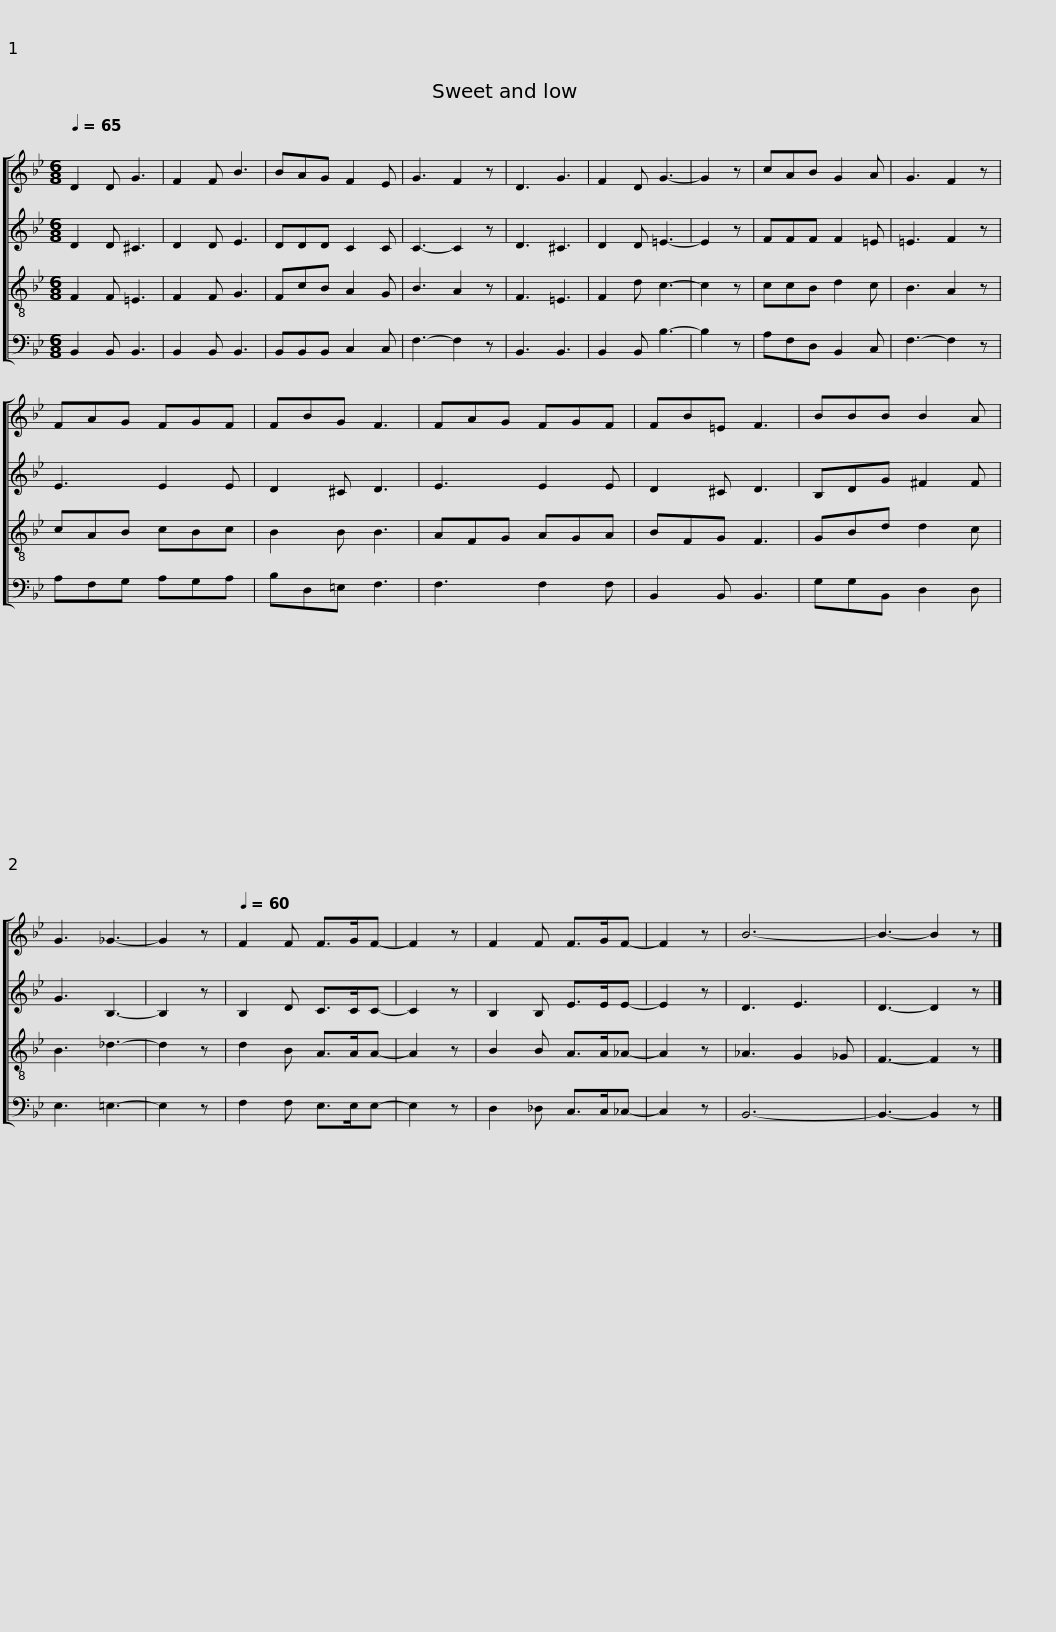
X:1
%%score [ 1 2 3 4 ]
L:1/8
Q:1/4=65
M:6/8
I:linebreak $
K:Bb
V:1 treble
V:2 treble
V:3 treble-8
V:4 bass
V:1
 D2 D G3 | F2 F B3 | BAG F2 E | G3 F2 z | D3 G3 | %5
 F2 D G3- | G2 z |$ cAB G2 A | G3 F2 z | FAG FGF | %10
 FBG F3 | FAG FGF | FB=E F3 |$ BBB B2 A | G3 _G3- | %15
 G2 z |[Q:1/4=60] F2 F F>GF- | F2 z | F2 F F>GF- | F2 z | %20
 B6- |$ B3- B2 z |] %22
V:2
 D2 D ^C3 | D2 D E3 | DDD C2 C | C3- C2 z | D3 ^C3 | %5
 D2 D =E3- | E2 z |$ FFF F2 =E | =E3 F2 z | E3 E2 E | %10
 D2 ^C D3 | E3 E2 E | D2 ^C D3 |$ B,DG ^F2 F | G3 B,3- | %15
 B,2 z | B,2 D C>CC- | C2 z | B,2 B, E>EE- | E2 z | %20
 D3 E3 |$ D3- D2 z |] %22
V:3
 F2 F =E3 | F2 F G3 | FcB A2 G | B3 A2 z | F3 =E3 | %5
 F2 d c3- | c2 z |$ ccB d2 c | B3 A2 z | cAB cBc | %10
 B2 B B3 | AFG AGA | BFG F3 |$ GBd d2 c | B3 _d3- | %15
 d2 z | d2 B A>AA- | A2 z | B2 B A>A_A- | A2 z | %20
 _A3 G2 _G |$ F3- F2 z |] %22
V:4
 B,,2 B,, B,,3 | B,,2 B,, B,,3 | B,,B,,B,, C,2 C, | F,3- F,2 z | B,,3 B,,3 | %5
 B,,2 B,, B,3- | B,2 z |$ A,F,D, B,,2 C, | F,3- F,2 z | A,F,G, A,G,A, | %10
 B,D,=E, F,3 | F,3 F,2 F, | B,,2 B,, B,,3 |$ G,G,B,, D,2 D, | E,3 =E,3- | %15
 E,2 z | F,2 F, E,>E,E,- | E,2 z | D,2 _D, C,>C,_C,- | C,2 z | %20
 B,,6- |$ B,,3- B,,2 z |] %22
